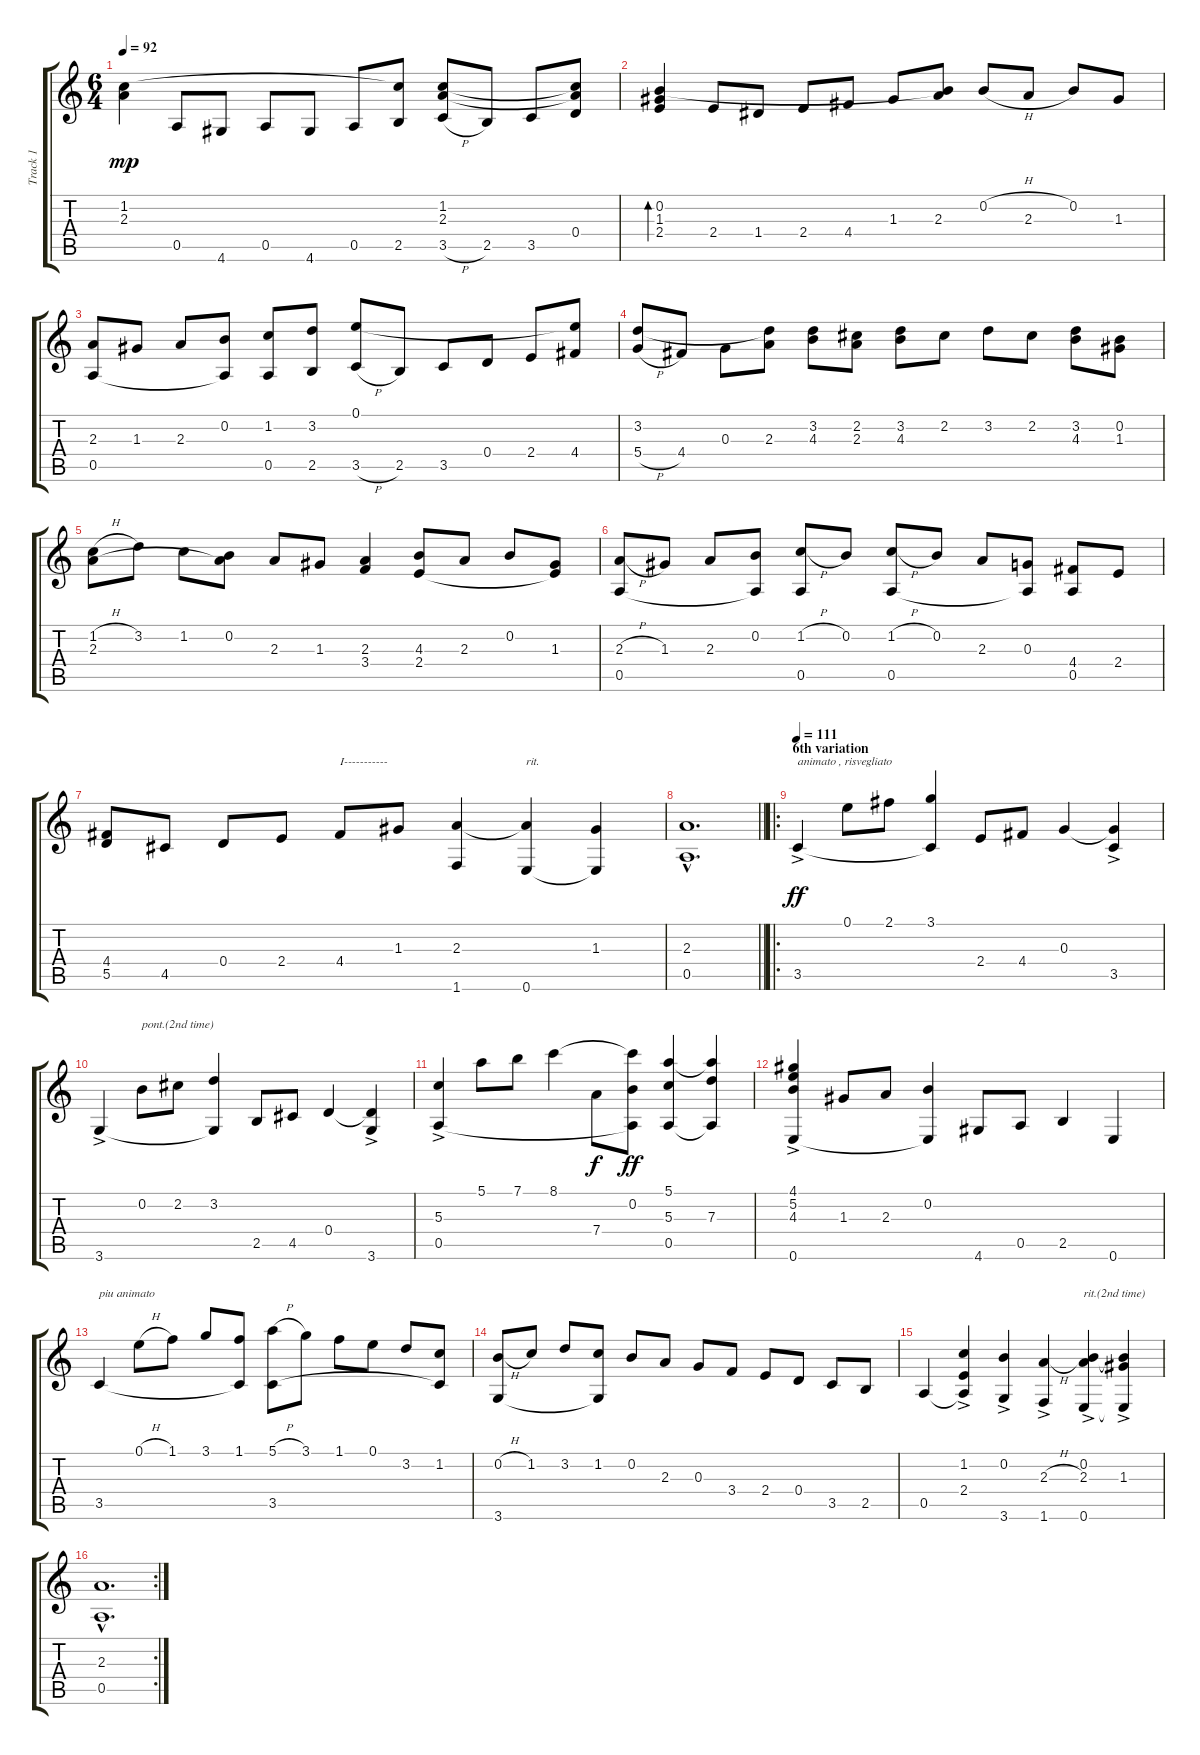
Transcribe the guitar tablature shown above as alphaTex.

\track ("Track 1" "Track 1") {instrument acousticguitarnylon}
\staff {score tabs}
\tuning (E4 B3 G3 D3 A2 E2) {hide}
\ts (6 4)
\tempo 92
\clef g2
\ks c
(1.2 2.3).4{dy mp} 0.5.8 4.6.8 0.5.8 4.6.8 0.5.8 (1.2{t} 2.5).8 (1.2 2.3 3.5{h}).8 2.5.8 3.5.8 (1.2{t} 2.3{t} 0.4).8 |
(0.2 1.3 2.4).4{bd 120} 2.4.8 1.4.8 2.4.8 4.4.8 1.3.8 (0.2{t} 2.3).8 0.2{h}.8 2.3.8 0.2.8 1.3.8 |
(2.3 0.5).8 1.3.8 2.3.8 (0.2 0.5{t}).8 (1.2 0.5).8 (3.2 2.5).8 (0.1 3.5{h}).8 2.5.8 3.5.8 0.4.8 2.4.8 (0.1{t} 4.4).8 |
(3.2 5.4{h}).8 4.4.8 0.3.8 (3.2{t} 2.3).8 (3.2 4.3).8 (2.2 2.3).8 (3.2 4.3).8 2.2.8 3.2.8 2.2.8 (3.2 4.3).8 (0.2 1.3).8 |
(1.2{h} 2.3).8 3.2.8 1.2.8 (0.2 2.3{t}).8 2.3.8 1.3.8 (2.3 3.4).4 (4.3 2.4).8 2.3.8 0.2.8 (1.3 2.4{t}).8 |
(2.3{h} 0.5).8 1.3.8 2.3.8 (0.2 0.5{t}).8 (1.2{h} 0.5).8 0.2.8 (1.2{h} 0.5).8 0.2.8 2.3.8 (0.3 0.5{t}).8 (4.4 0.5).8 2.4.8 |
(4.4 5.5).8 4.5.8 0.4.8 2.4.8 4.4.8{txt "I-----------"} 1.3.8 (2.3 1.6).4 (2.3{t} 0.6).4{txt "rit."} (1.3 0.6{t}).4 |
\barLineRight lightlight
(2.3{hac} 0.5{hac}).1{d} |
\ro
\section ("" "6th variation")
\tempo 111
3.5{ac}.4{txt "animato , risvegliato" dy ff} 0.1.8 2.1.8 (3.1 3.5{t}).4 2.4.8 4.4.8 0.3.4 (0.3{t} 3.5{ac}).4 |
3.6{ac}.4 0.2.8{txt "pont.(2nd time)"} 2.2.8 (3.2 3.6{t}).4 2.5.8 4.5.8 0.4.4 (0.4{t} 3.6{ac}).4 |
(5.3 0.5{ac}).4 5.1.8 7.1.8 8.1.4 7.4.8{dy f} (8.1{t} 0.2 0.5{t}).8{dy ff} (5.1 5.3 0.5).4 (5.1{t} 7.3 0.5{t}).4 |
(4.1{ac} 5.2{ac} 4.3 0.6{ac}).4 1.3.8 2.3.8 (0.2 0.6{t}).4 4.6.8 0.5.8 2.5.4 0.6.4 |
3.5.4{txt "piu animato"} 0.1{h}.8 1.1.8 3.1.8 (1.1 3.5{t}).8 (5.1{h} 3.5).8 3.1.8 1.1.8 0.1.8 3.2.8 (1.2 3.5{t}).8 |
(0.2{h} 3.6).8 1.2.8 3.2.8 (1.2 3.6{t}).8 0.2.8 2.3.8 0.3.8 3.4.8 2.4.8 0.4.8 3.5.8 2.5.8 |
0.5.4 (1.2{ac} 2.4{ac} 0.5{t}).4 (0.2{ac} 3.6{ac}).4 (2.3{h ac} 1.6{ac}).4 (0.2{ac} 2.3{ac} 0.6{ac}).4{txt "rit.(2nd time)"} (0.2{t} 1.3{ac} 0.6{t}).4 |
\rc 2
(2.3{hac} 0.5{hac}).1{d}
